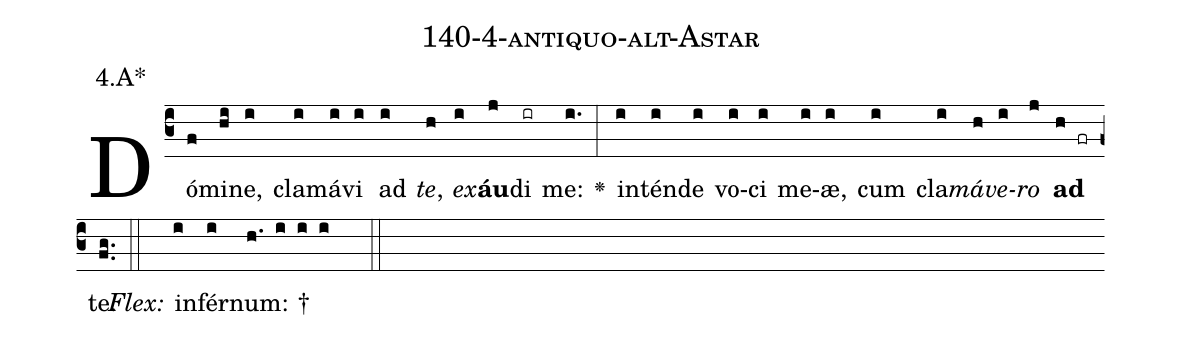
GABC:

name: 140-4-antiquo-alt-Astar;
annotation: 4.A*;
%%
(c3)Dó(f)mi(hi)ne,(i) cla(i)má(i)vi(i) ad(i) <i>te</i>,(h) <i>ex</i>(i)<b>áu</b>(j)di(ir) me:(i.) <v>\greheightstar</v>(:) in(i)tén(i)de(i) vo(i)ci(i) me(i)æ,(i) cum(i) cla(i)<i>má</i>(h)<i>ve</i>(i)<i>ro</i>(j) <b>ad</b>(h fr) te.(fg..) (::)
<i>Flex:</i>()  in(i)fér(i)num: †(h. i i i  ::)

%E(i) u(h) o(i) u(j) a(h) e.(fg..) (::)
